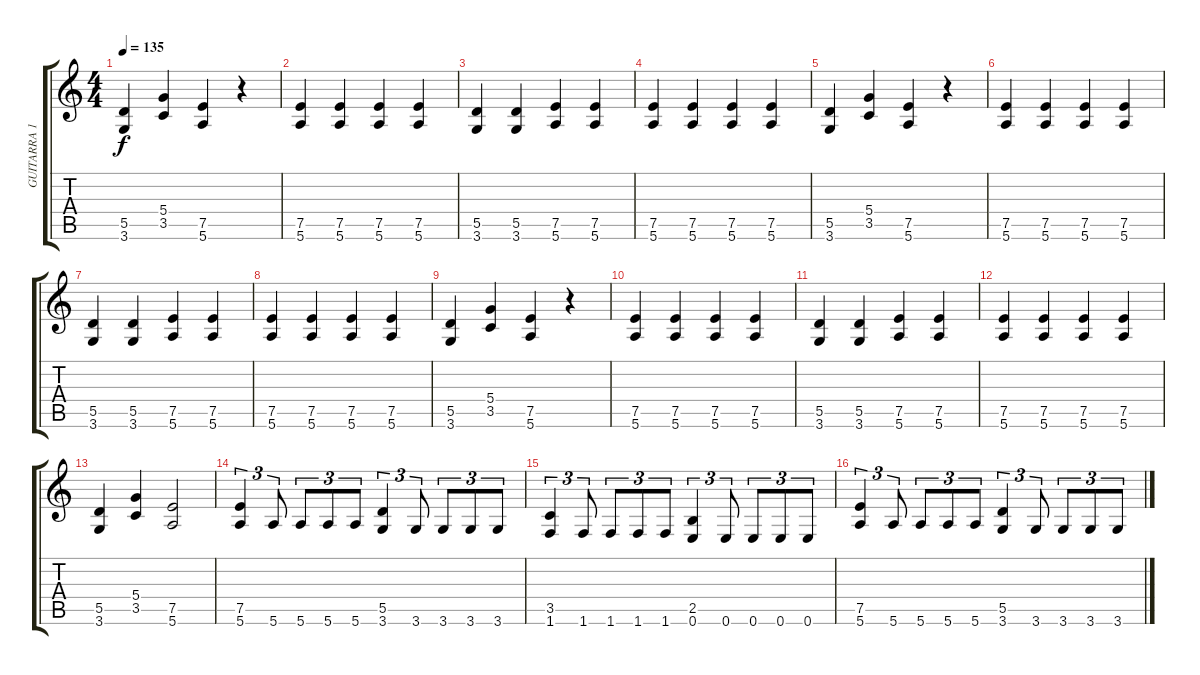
\track ("GUITARRA 1" "GUITARRA 1") {instrument distortionguitar}
\staff {score tabs}
\tuning (E4 B3 G3 D3 A2 E2) {hide}
\ts (4 4)
\tempo 135
\clef g2
\ks c
(5.5 3.6).4{dy f} (5.4 3.5).4 (7.5 5.6).4 r.4 |
(7.5 5.6).4 (7.5 5.6).4 (7.5 5.6).4 (7.5 5.6).4 |
(5.5 3.6).4 (5.5 3.6).4 (7.5 5.6).4 (7.5 5.6).4 |
(7.5 5.6).4 (7.5 5.6).4 (7.5 5.6).4 (7.5 5.6).4 |
(5.5 3.6).4 (5.4 3.5).4 (7.5 5.6).4 r.4 |
(7.5 5.6).4 (7.5 5.6).4 (7.5 5.6).4 (7.5 5.6).4 |
(5.5 3.6).4 (5.5 3.6).4 (7.5 5.6).4 (7.5 5.6).4 |
(7.5 5.6).4 (7.5 5.6).4 (7.5 5.6).4 (7.5 5.6).4 |
(5.5 3.6).4 (5.4 3.5).4 (7.5 5.6).4 r.4 |
(7.5 5.6).4 (7.5 5.6).4 (7.5 5.6).4 (7.5 5.6).4 |
(5.5 3.6).4 (5.5 3.6).4 (7.5 5.6).4 (7.5 5.6).4 |
(7.5 5.6).4 (7.5 5.6).4 (7.5 5.6).4 (7.5 5.6).4 |
(5.5 3.6).4 (5.4 3.5).4 (7.5 5.6).2 |
(7.5 5.6).4{tu (3 2)} 5.6.8{tu (3 2)} 5.6.8{tu (3 2)} 5.6.8{tu (3 2)} 5.6.8{tu (3 2)} (5.5 3.6).4{tu (3 2)} 3.6.8{tu (3 2)} 3.6.8{tu (3 2)} 3.6.8{tu (3 2)} 3.6.8{tu (3 2)} |
(3.5 1.6).4{tu (3 2)} 1.6.8{tu (3 2)} 1.6.8{tu (3 2)} 1.6.8{tu (3 2)} 1.6.8{tu (3 2)} (2.5 0.6).4{tu (3 2)} 0.6.8{tu (3 2)} 0.6.8{tu (3 2)} 0.6.8{tu (3 2)} 0.6.8{tu (3 2)} |
(7.5 5.6).4{tu (3 2)} 5.6.8{tu (3 2)} 5.6.8{tu (3 2)} 5.6.8{tu (3 2)} 5.6.8{tu (3 2)} (5.5 3.6).4{tu (3 2)} 3.6.8{tu (3 2)} 3.6.8{tu (3 2)} 3.6.8{tu (3 2)} 3.6.8{tu (3 2)}
